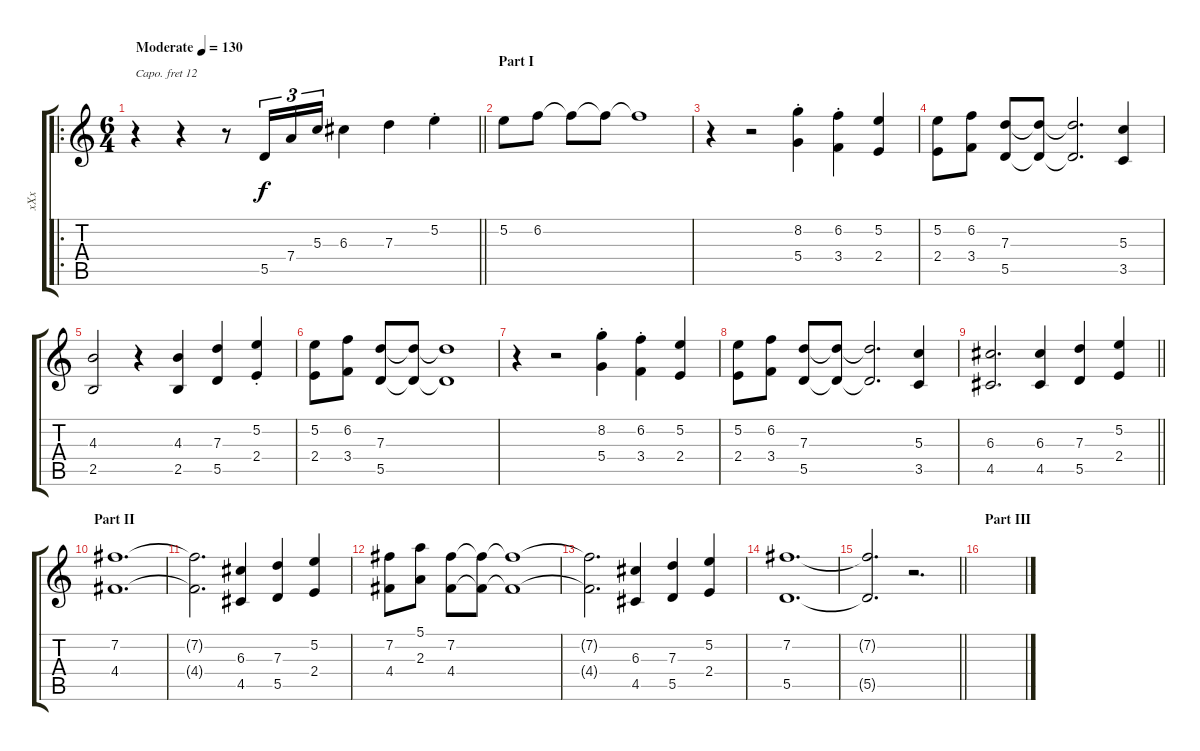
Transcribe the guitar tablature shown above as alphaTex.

\track ("хХх" "хХх") {instrument electricpiano1}
\staff {score tabs}
\capo 12
\tuning (E4 B3 G3 D3 A2 E2) {hide}
\ro
\ts (6 4)
\tempo (130 "Moderate")
\clef g2
\barLineRight lightlight
\ks c
r.4{dy f instrument electricpiano1} r.4 r.8 5.5.16{tu (3 2)} 7.4.16{tu (3 2)} 5.3.16{tu (3 2)} 6.3.4 7.3.4 5.2{st}.4 |
\section ("" "Part I")
5.2.8 6.2.8 6.2{t}.8 6.2{t}.8 6.2{t}.1 |
r.4 r.2 (8.2{st} 5.4{st}).4 (6.2{st} 3.4{st}).4 (5.2 2.4).4 |
(5.2 2.4).8 (6.2 3.4).8 (7.3 5.5).8 (7.3{t} 5.5{t}).8 (7.3{t} 5.5{t}).2{d} (5.3 3.5).4 |
(4.3 2.5).2 r.4 (4.3 2.5).4 (7.3 5.5).4 (5.2{st} 2.4).4 |
(5.2 2.4).8 (6.2 3.4).8 (7.3 5.5).8 (7.3{t} 5.5{t}).8 (7.3{t} 5.5{t}).1 |
r.4 r.2 (8.2{st} 5.4{st}).4 (6.2{st} 3.4{st}).4 (5.2 2.4).4 |
(5.2 2.4).8 (6.2 3.4).8 (7.3 5.5).8 (7.3{t} 5.5{t}).8 (7.3{t} 5.5{t}).2{d} (5.3 3.5).4 |
\barLineRight lightlight
(6.3 4.5).2{d} (6.3 4.5).4 (7.3 5.5).4 (5.2 2.4).4 |
\section ("" "Part II")
(7.2 4.4).1{d} |
(7.2{t} 4.4{t}).2{d} (6.3 4.5).4 (7.3 5.5).4 (5.2 2.4).4 |
(7.2 4.4).8 (5.1 2.3).8 (7.2 4.4).8 (7.2{t} 4.4{t}).8 (7.2{t} 4.4{t}).1 |
(7.2{t} 4.4{t}).2{d} (6.3 4.5).4 (7.3 5.5).4 (5.2 2.4).4 |
(7.2 5.5).1{d} |
\barLineRight lightlight
(7.2{t} 5.5{t}).2{d} r.2{d} |
\section ("" "Part III")
